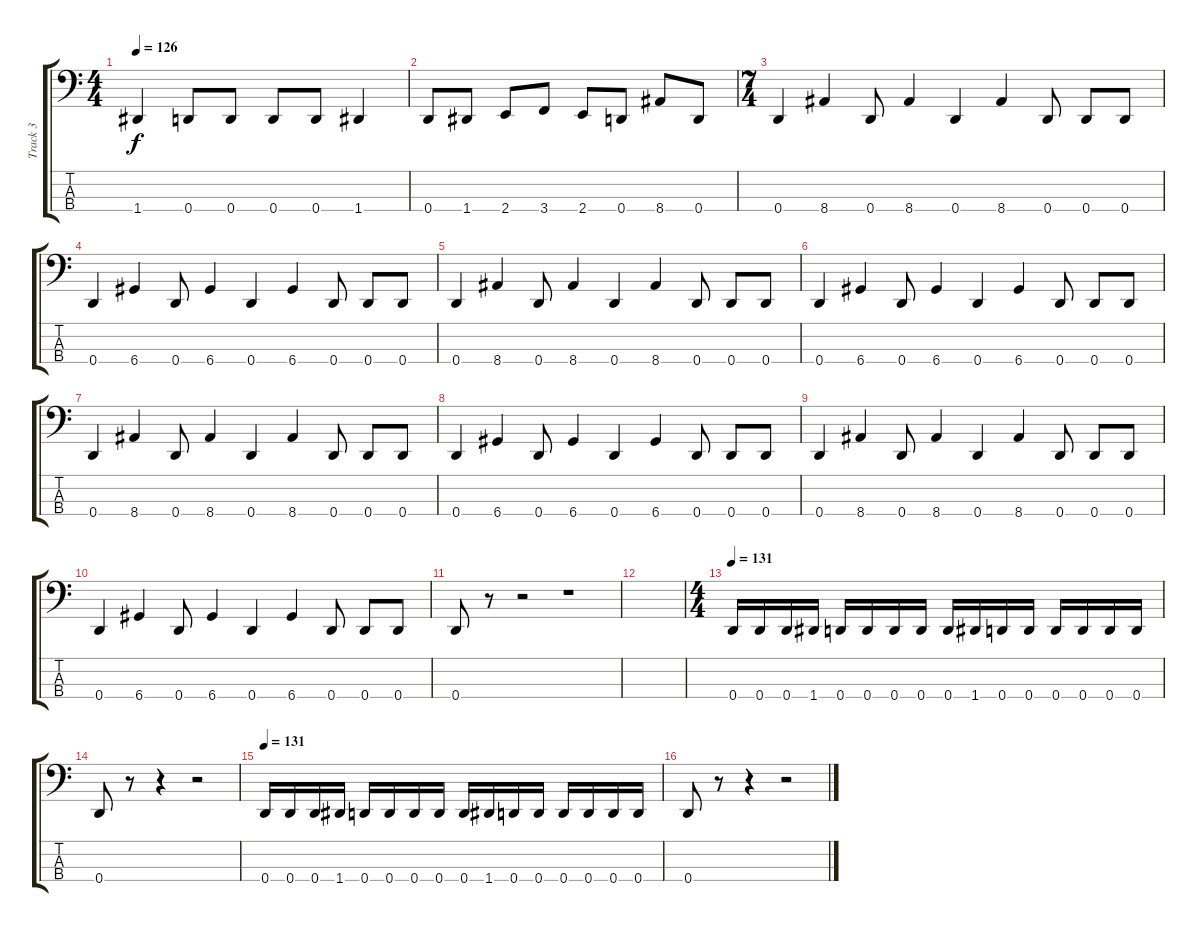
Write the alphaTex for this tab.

\track ("Track 3" "Track 3") {instrument electricbasspick}
\staff {score tabs}
\tuning (G2 D2 A1 D1) {hide}
\ts (4 4)
\tempo 126
\clef f4
\ks c
1.4.4{dy f} 0.4.8 0.4.8 0.4.8 0.4.8 1.4.4 |
0.4.8 1.4.8 2.4.8 3.4.8 2.4.8 0.4.8 8.4.8 0.4.8 |
\ts (7 4)
0.4.4 8.4.4 0.4.8 8.4.4 0.4.4 8.4.4 0.4.8 0.4.8 0.4.8 |
0.4.4 6.4.4 0.4.8 6.4.4 0.4.4 6.4.4 0.4.8 0.4.8 0.4.8 |
0.4.4 8.4.4 0.4.8 8.4.4 0.4.4 8.4.4 0.4.8 0.4.8 0.4.8 |
0.4.4 6.4.4 0.4.8 6.4.4 0.4.4 6.4.4 0.4.8 0.4.8 0.4.8 |
0.4.4 8.4.4 0.4.8 8.4.4 0.4.4 8.4.4 0.4.8 0.4.8 0.4.8 |
0.4.4 6.4.4 0.4.8 6.4.4 0.4.4 6.4.4 0.4.8 0.4.8 0.4.8 |
0.4.4 8.4.4 0.4.8 8.4.4 0.4.4 8.4.4 0.4.8 0.4.8 0.4.8 |
0.4.4 6.4.4 0.4.8 6.4.4 0.4.4 6.4.4 0.4.8 0.4.8 0.4.8 |
0.4.8 r.8 r.2 r.1 |
|
\ts (4 4)
\tempo 131
0.4.16 0.4.16 0.4.16 1.4.16 0.4.16 0.4.16 0.4.16 0.4.16 0.4.16 1.4.16 0.4.16 0.4.16 0.4.16 0.4.16 0.4.16 0.4.16 |
0.4.8 r.8 r.4 r.2 |
\tempo 131
0.4.16 0.4.16 0.4.16 1.4.16 0.4.16 0.4.16 0.4.16 0.4.16 0.4.16 1.4.16 0.4.16 0.4.16 0.4.16 0.4.16 0.4.16 0.4.16 |
0.4.8 r.8 r.4 r.2
